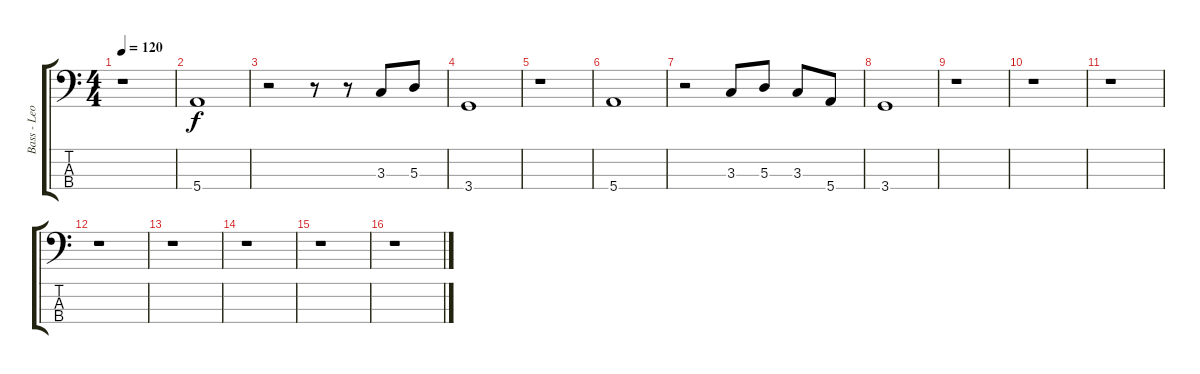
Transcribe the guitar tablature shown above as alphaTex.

\track ("Bass - Leo" "Bass - Leo") {instrument electricbasspick}
\staff {score tabs}
\tuning (G2 D2 A1 E1) {hide}
\ts (4 4)
\tempo 120
\clef f4
\ks c
r.1{dy f} |
5.4.1 |
r.2 r.8 r.8 3.3.8 5.3.8 |
3.4.1 |
r.1 |
5.4.1 |
r.2 3.3.8 5.3.8 3.3.8 5.4.8 |
3.4.1 |
r.1 |
r.1 |
r.1 |
r.1 |
r.1 |
r.1 |
r.1 |
r.1
